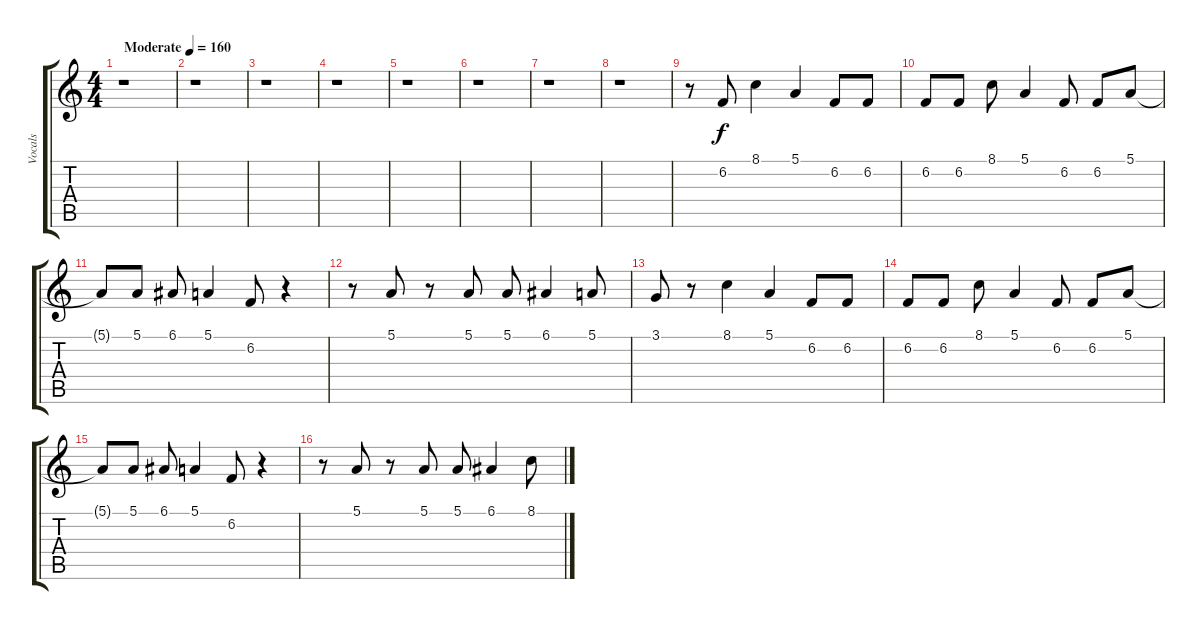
\track ("Vocals" "Vocals") {instrument accordion}
\staff {score tabs}
\tuning (E4 B3 G3 D3 A2 E2) {hide}
\ts (4 4)
\tempo (160 "Moderate")
\clef g2
\ks c
r.1{dy f instrument accordion} |
r.1 |
r.1 |
r.1 |
r.1 |
r.1 |
r.1 |
r.1 |
r.8 6.2.8 8.1.4 5.1.4 6.2.8 6.2.8 |
6.2.8 6.2.8 8.1.8 5.1.4 6.2.8 6.2.8 5.1.8 |
5.1{t}.8 5.1.8 6.1.8 5.1.4 6.2.8 r.4 |
r.8 5.1.8 r.8 5.1.8 5.1.8 6.1.4 5.1.8 |
3.1.8 r.8 8.1.4 5.1.4 6.2.8 6.2.8 |
6.2.8 6.2.8 8.1.8 5.1.4 6.2.8 6.2.8 5.1.8 |
5.1{t}.8 5.1.8 6.1.8 5.1.4 6.2.8 r.4 |
r.8 5.1.8 r.8 5.1.8 5.1.8 6.1.4 8.1.8
